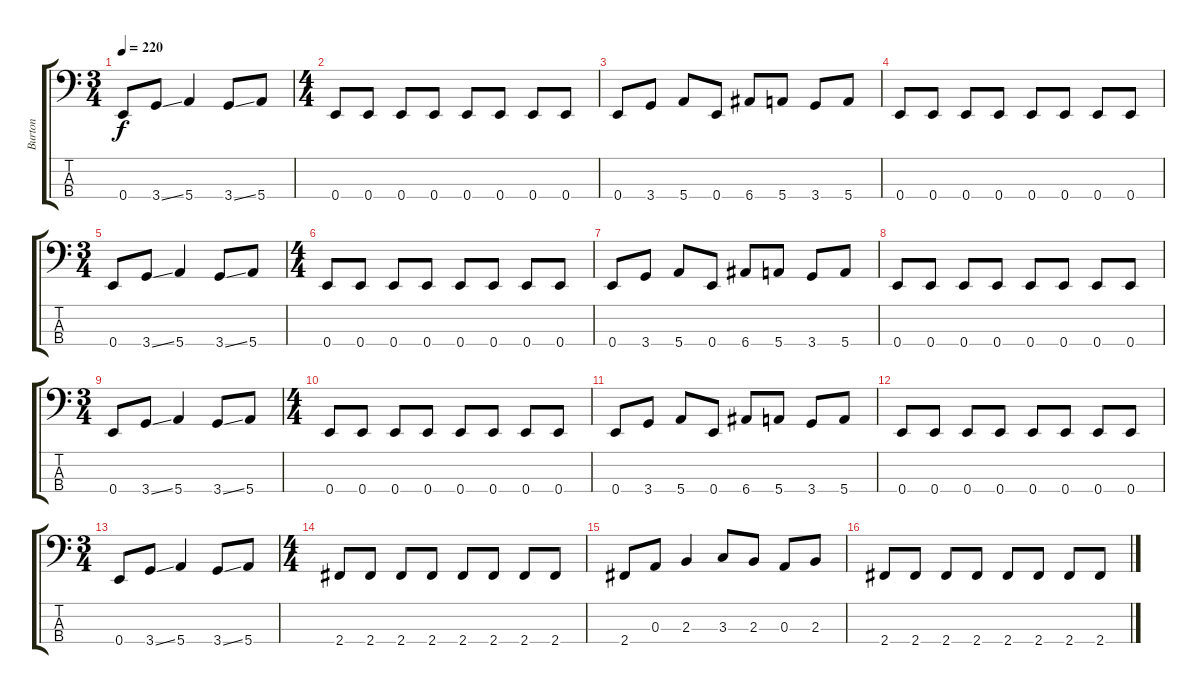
\track ("Burton" "Burton") {instrument electricbassfinger}
\staff {score tabs}
\tuning (G2 D2 A1 E1) {hide}
\ts (3 4)
\tempo 220
\clef f4
\ks c
0.4.8{dy f} 3.4{ss}.8 5.4.4 3.4{ss}.8 5.4.8 |
\ts (4 4)
0.4.8 0.4.8 0.4.8 0.4.8 0.4.8 0.4.8 0.4.8 0.4.8 |
0.4.8 3.4.8 5.4.8 0.4.8 6.4.8 5.4.8 3.4.8 5.4.8 |
0.4.8 0.4.8 0.4.8 0.4.8 0.4.8 0.4.8 0.4.8 0.4.8 |
\ts (3 4)
0.4.8 3.4{ss}.8 5.4.4 3.4{ss}.8 5.4.8 |
\ts (4 4)
0.4.8 0.4.8 0.4.8 0.4.8 0.4.8 0.4.8 0.4.8 0.4.8 |
0.4.8 3.4.8 5.4.8 0.4.8 6.4.8 5.4.8 3.4.8 5.4.8 |
0.4.8 0.4.8 0.4.8 0.4.8 0.4.8 0.4.8 0.4.8 0.4.8 |
\ts (3 4)
0.4.8 3.4{ss}.8 5.4.4 3.4{ss}.8 5.4.8 |
\ts (4 4)
0.4.8 0.4.8 0.4.8 0.4.8 0.4.8 0.4.8 0.4.8 0.4.8 |
0.4.8 3.4.8 5.4.8 0.4.8 6.4.8 5.4.8 3.4.8 5.4.8 |
0.4.8 0.4.8 0.4.8 0.4.8 0.4.8 0.4.8 0.4.8 0.4.8 |
\ts (3 4)
0.4.8 3.4{ss}.8 5.4.4 3.4{ss}.8 5.4.8 |
\ts (4 4)
2.4.8 2.4.8 2.4.8 2.4.8 2.4.8 2.4.8 2.4.8 2.4.8 |
2.4.8 0.3.8 2.3.4 3.3.8 2.3.8 0.3.8 2.3.8 |
2.4.8 2.4.8 2.4.8 2.4.8 2.4.8 2.4.8 2.4.8 2.4.8
